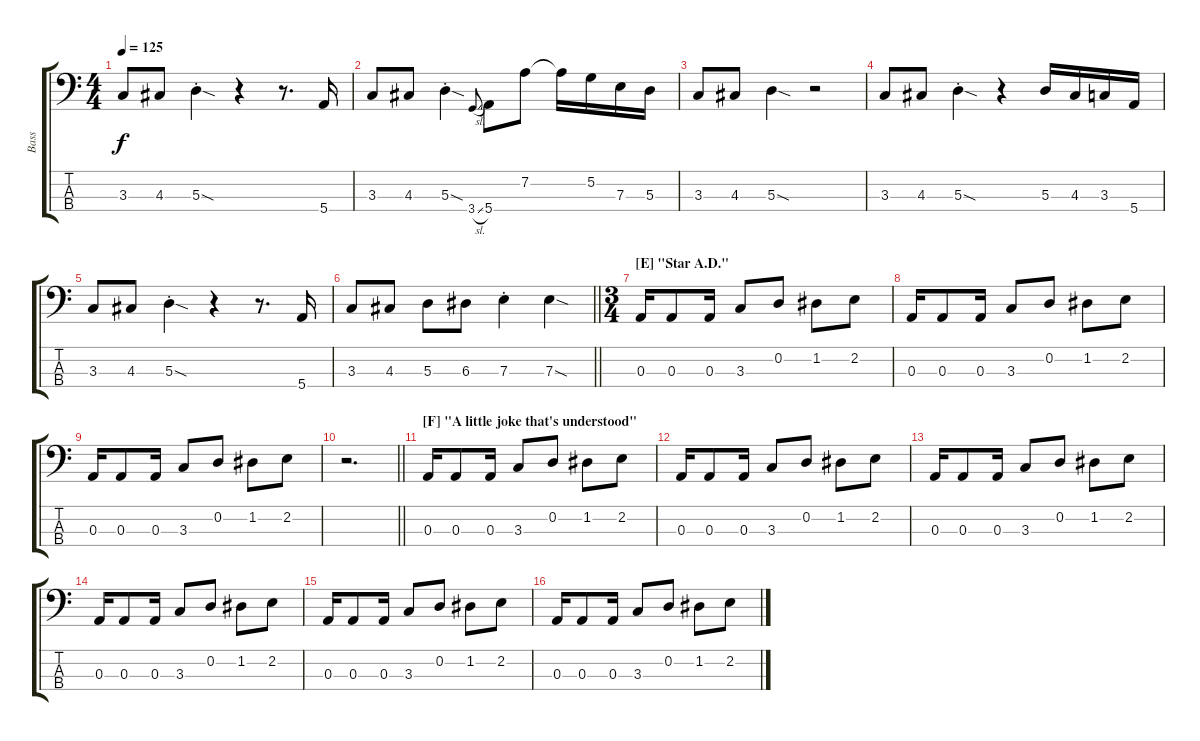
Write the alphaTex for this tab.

\track ("Bass" "Bass") {instrument electricbasspick}
\staff {score tabs}
\tuning (G2 D2 A1 E1) {hide}
\ts (4 4)
\tempo 125
\clef f4
\ks c
3.3.8{dy f} 4.3.8 5.3{sod st}.4 r.4 r.8{d} 5.4.16 |
3.3.8 4.3.8 5.3{sod st}.4 3.4{sl}.8{gr onbeat} 5.4.8 7.2.8 7.2{t}.16 5.2.16 7.3.16 5.3.16 |
3.3.8 4.3.8 5.3{sod}.4 r.2 |
3.3.8 4.3.8 5.3{sod st}.4 r.4 5.3.16 4.3.16 3.3.16 5.4.16 |
3.3.8 4.3.8 5.3{sod st}.4 r.4 r.8{d} 5.4.16 |
\barLineRight lightlight
3.3.8 4.3.8 5.3.8 6.3.8 7.3{st}.4 7.3{sod}.4 |
\ts (3 4)
\section ("" "[E] \"Star A.D.\"")
0.3.16 0.3.8 0.3.16 3.3.8 0.2.8 1.2.8 2.2.8 |
0.3.16 0.3.8 0.3.16 3.3.8 0.2.8 1.2.8 2.2.8 |
0.3.16 0.3.8 0.3.16 3.3.8 0.2.8 1.2.8 2.2.8 |
\barLineRight lightlight
r.2{d} |
\section ("" "[F] \"A little joke that's understood\"")
0.3.16 0.3.8 0.3.16 3.3.8 0.2.8 1.2.8 2.2.8 |
0.3.16 0.3.8 0.3.16 3.3.8 0.2.8 1.2.8 2.2.8 |
0.3.16 0.3.8 0.3.16 3.3.8 0.2.8 1.2.8 2.2.8 |
0.3.16 0.3.8 0.3.16 3.3.8 0.2.8 1.2.8 2.2.8 |
0.3.16 0.3.8 0.3.16 3.3.8 0.2.8 1.2.8 2.2.8 |
0.3.16 0.3.8 0.3.16 3.3.8 0.2.8 1.2.8 2.2.8
